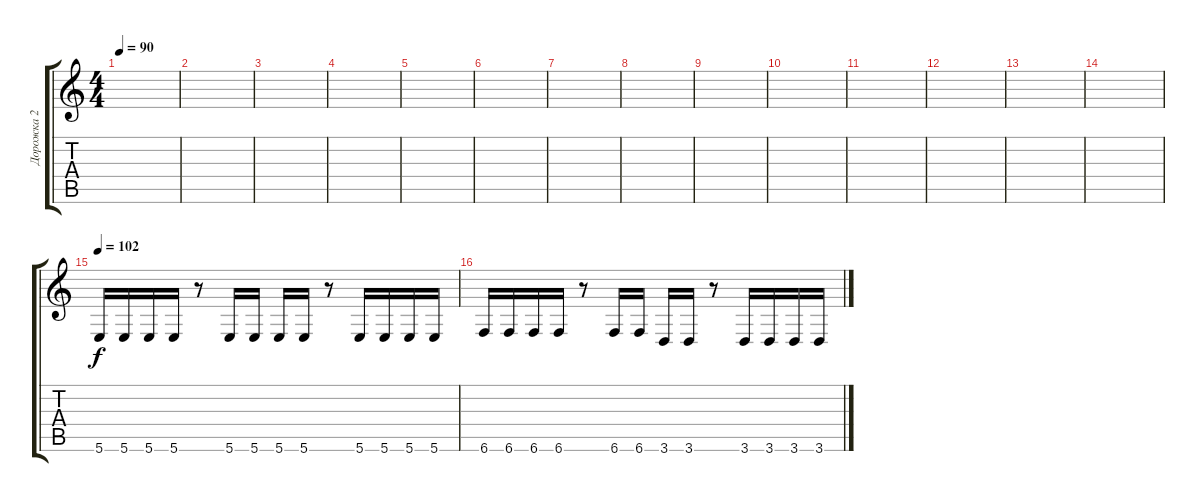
\track ("Дорожка 2" "Дорожка 2") {instrument distortionguitar}
\staff {score tabs}
\tuning (B3 Gb3 D3 A2 E2 B1) {hide}
\ts (4 4)
\tempo 90
\clef g2
\ks c
|
|
|
|
|
|
|
|
|
|
|
|
|
|
\tempo 102
5.6.16 5.6.16 5.6.16 5.6.16 r.8 5.6.16 5.6.16 5.6.16 5.6.16 r.8 5.6.16 5.6.16 5.6.16 5.6.16 |
6.6.16 6.6.16 6.6.16 6.6.16 r.8 6.6.16 6.6.16 3.6.16 3.6.16 r.8 3.6.16 3.6.16 3.6.16 3.6.16
